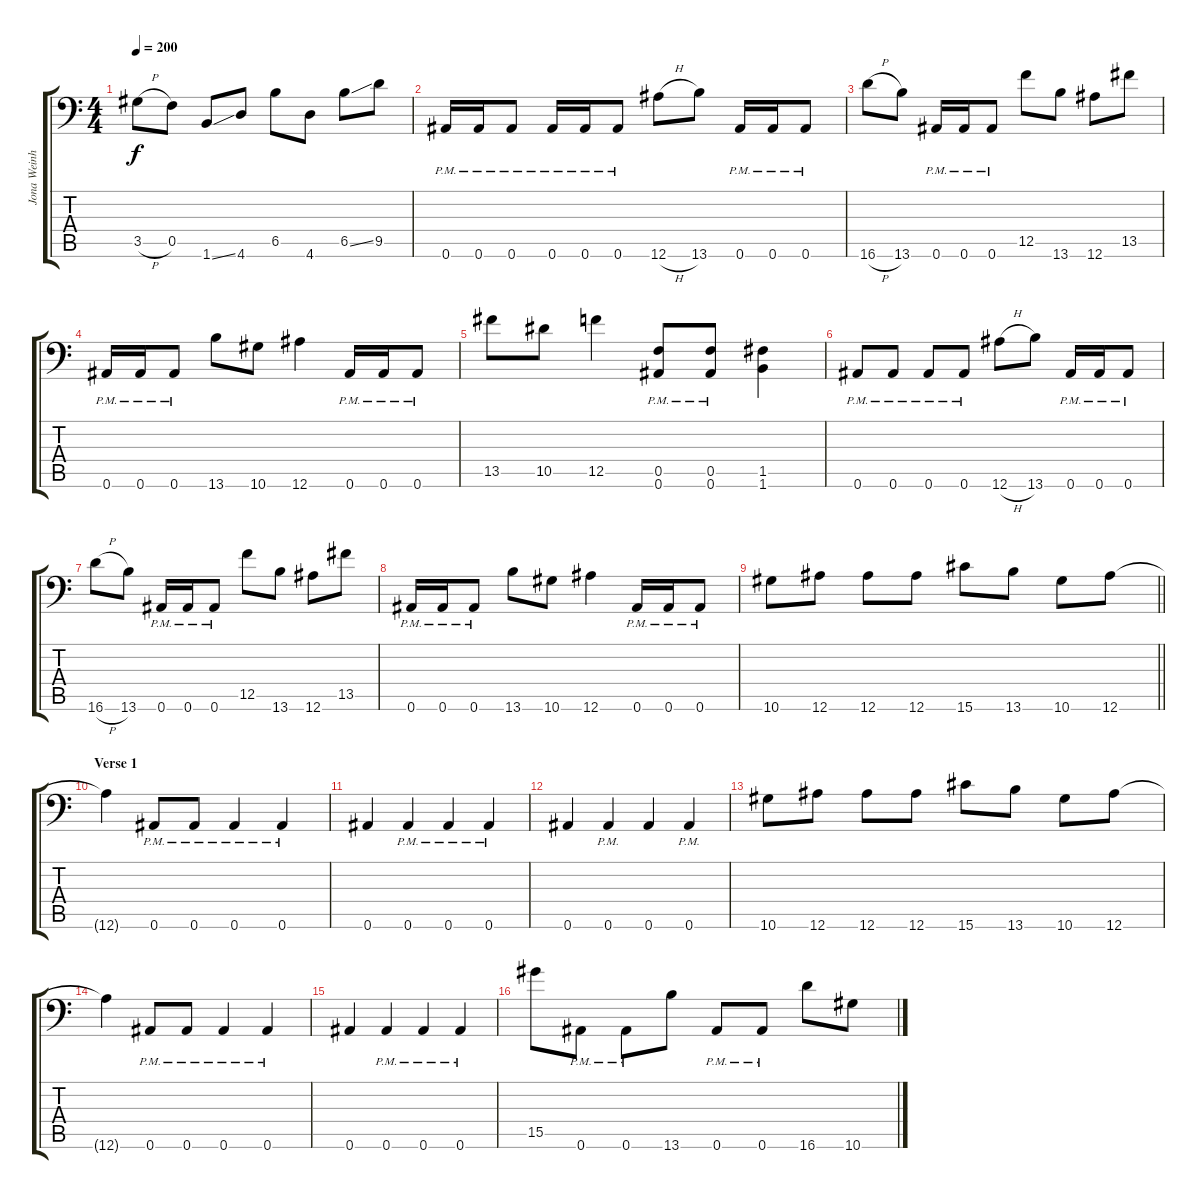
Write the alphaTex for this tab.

\track ("Jona Weinhofen" "Jona Weinh") {instrument distortionguitar}
\staff {score tabs}
\tuning (C4 G3 Eb3 Bb2 F2 Bb1) {hide}
\ts (4 4)
\tempo 200
\clef f4
\ks c
3.5{h}.8{dy f} 0.5.8 1.6{ss}.8 4.6.8 6.5.8 4.6.8 6.5{ss}.8 9.5.8 |
0.6{pm}.16 0.6{pm}.16 0.6{pm}.8 0.6{pm}.16 0.6{pm}.16 0.6{pm}.8 12.6{h}.8 13.6.8 0.6{pm}.16 0.6{pm}.16 0.6{pm}.8 |
16.6{h}.8 13.6.8 0.6{pm}.16 0.6{pm}.16 0.6{pm}.8 12.5.8 13.6.8 12.6.8 13.5.8 |
0.6{pm}.16 0.6{pm}.16 0.6{pm}.8 13.6.8 10.6.8 12.6.4 0.6{pm}.16 0.6{pm}.16 0.6{pm}.8 |
13.5.8 10.5.8 12.5.4 (0.5{pm} 0.6{pm}).8 (0.5{pm} 0.6{pm}).8 (1.5 1.6).4 |
0.6{pm}.8 0.6{pm}.8 0.6{pm}.8 0.6{pm}.8 12.6{h}.8 13.6.8 0.6{pm}.16 0.6{pm}.16 0.6{pm}.8 |
16.6{h}.8 13.6.8 0.6{pm}.16 0.6{pm}.16 0.6{pm}.8 12.5.8 13.6.8 12.6.8 13.5.8 |
0.6{pm}.16 0.6{pm}.16 0.6{pm}.8 13.6.8 10.6.8 12.6.4 0.6{pm}.16 0.6{pm}.16 0.6{pm}.8 |
\barLineRight lightlight
10.6.8 12.6.8 12.6.8 12.6.8 15.6.8 13.6.8 10.6.8 12.6.8 |
\section ("" "Verse 1")
12.6{t}.4 0.6{pm}.8 0.6{pm}.8 0.6{pm}.4 0.6{pm}.4 |
0.6.4 0.6{pm}.4 0.6{pm}.4 0.6{pm}.4 |
0.6.4 0.6{pm}.4 0.6.4 0.6{pm}.4 |
10.6.8 12.6.8 12.6.8 12.6.8 15.6.8 13.6.8 10.6.8 12.6.8 |
12.6{t}.4 0.6{pm}.8 0.6{pm}.8 0.6{pm}.4 0.6{pm}.4 |
0.6.4 0.6{pm}.4 0.6{pm}.4 0.6{pm}.4 |
15.5.8 0.6{pm}.8 0.6{pm}.8 13.6.8 0.6{pm}.8 0.6{pm}.8 16.6.8 10.6.8
